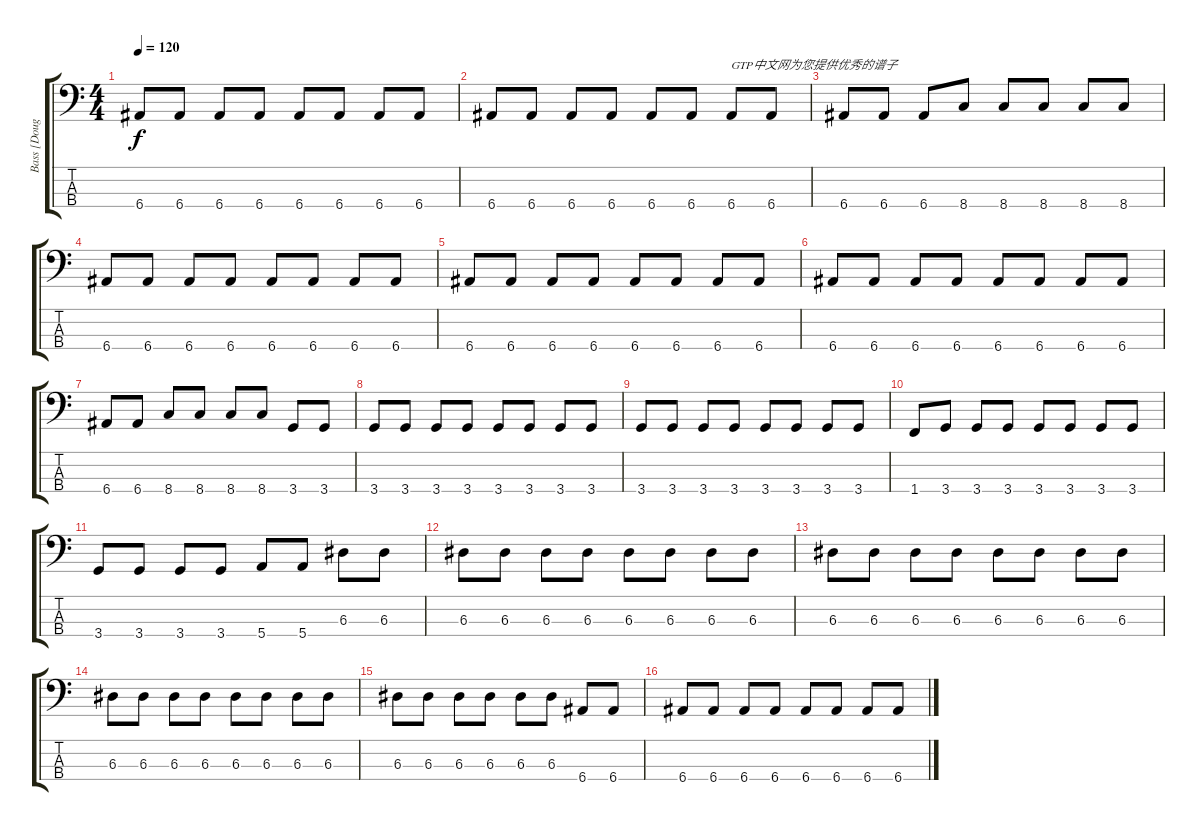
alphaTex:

\track ("Bass [Dougie]" "Bass [Doug") {instrument electricbassfinger}
\staff {score tabs}
\tuning (G2 D2 A1 E1) {hide}
\ts (4 4)
\tempo 120
\clef f4
\ks c
6.4.8{dy f} 6.4.8 6.4.8 6.4.8 6.4.8 6.4.8 6.4.8 6.4.8 |
6.4.8 6.4.8 6.4.8 6.4.8 6.4.8 6.4.8 6.4.8{txt "GTP中文网为您提供优秀的谱子"} 6.4.8 |
6.4.8 6.4.8 6.4.8 8.4.8 8.4.8 8.4.8 8.4.8 8.4.8 |
6.4.8 6.4.8 6.4.8 6.4.8 6.4.8 6.4.8 6.4.8 6.4.8 |
6.4.8 6.4.8 6.4.8 6.4.8 6.4.8 6.4.8 6.4.8 6.4.8 |
6.4.8 6.4.8 6.4.8 6.4.8 6.4.8 6.4.8 6.4.8 6.4.8 |
6.4.8 6.4.8 8.4.8 8.4.8 8.4.8 8.4.8 3.4.8 3.4.8 |
3.4.8 3.4.8 3.4.8 3.4.8 3.4.8 3.4.8 3.4.8 3.4.8 |
3.4.8 3.4.8 3.4.8 3.4.8 3.4.8 3.4.8 3.4.8 3.4.8 |
1.4.8 3.4.8 3.4.8 3.4.8 3.4.8 3.4.8 3.4.8 3.4.8 |
3.4.8 3.4.8 3.4.8 3.4.8 5.4.8 5.4.8 6.3.8 6.3.8 |
6.3.8 6.3.8 6.3.8 6.3.8 6.3.8 6.3.8 6.3.8 6.3.8 |
6.3.8 6.3.8 6.3.8 6.3.8 6.3.8 6.3.8 6.3.8 6.3.8 |
6.3.8 6.3.8 6.3.8 6.3.8 6.3.8 6.3.8 6.3.8 6.3.8 |
6.3.8 6.3.8 6.3.8 6.3.8 6.3.8 6.3.8 6.4.8 6.4.8 |
6.4.8 6.4.8 6.4.8 6.4.8 6.4.8 6.4.8 6.4.8 6.4.8
